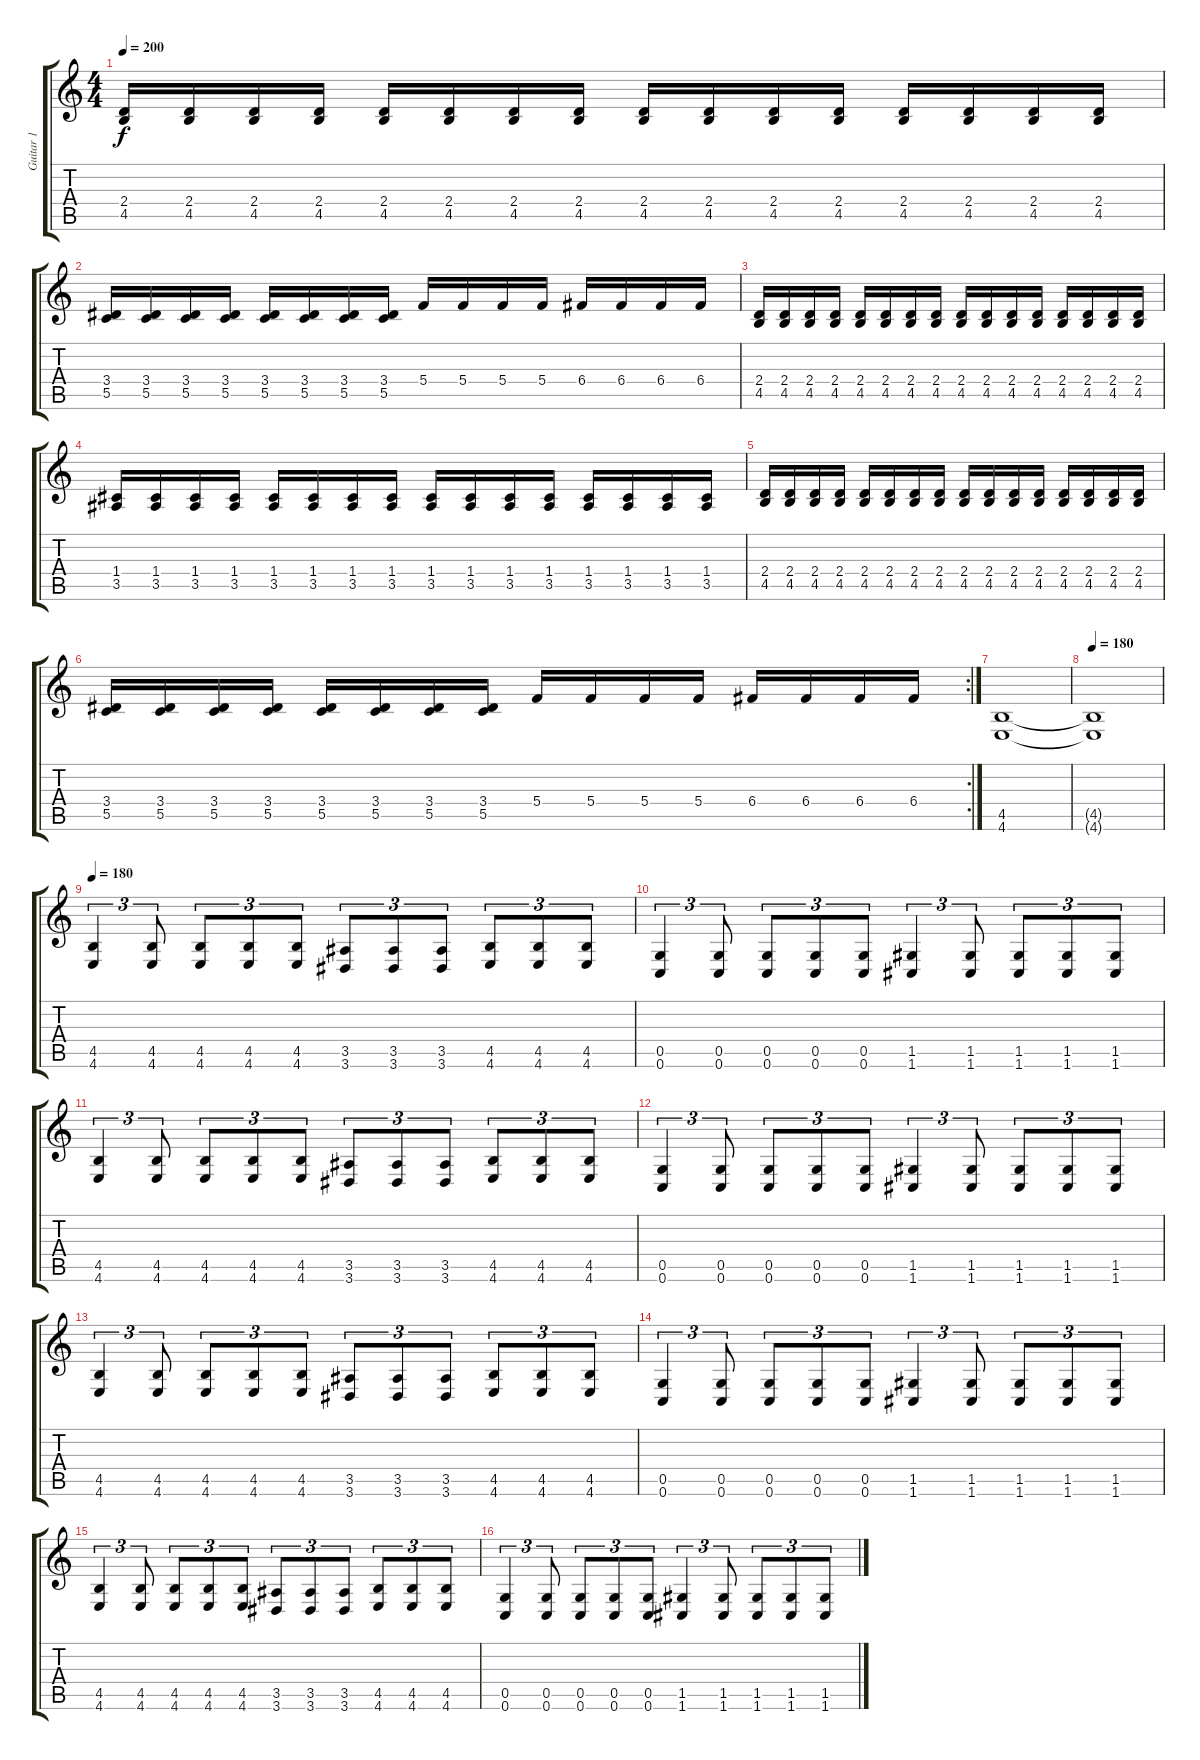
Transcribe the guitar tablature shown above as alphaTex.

\track ("Guitar 1" "Guitar 1") {instrument overdrivenguitar}
\staff {score tabs}
\tuning (D4 A3 F3 C3 G2 C2) {hide}
\ts (4 4)
\tempo 200
\clef g2
\ks c
(2.4 4.5).16{dy f} (2.4 4.5).16 (2.4 4.5).16 (2.4 4.5).16 (2.4 4.5).16 (2.4 4.5).16 (2.4 4.5).16 (2.4 4.5).16 (2.4 4.5).16 (2.4 4.5).16 (2.4 4.5).16 (2.4 4.5).16 (2.4 4.5).16 (2.4 4.5).16 (2.4 4.5).16 (2.4 4.5).16 |
(3.4 5.5).16 (3.4 5.5).16 (3.4 5.5).16 (3.4 5.5).16 (3.4 5.5).16 (3.4 5.5).16 (3.4 5.5).16 (3.4 5.5).16 5.4.16 5.4.16 5.4.16 5.4.16 6.4.16 6.4.16 6.4.16 6.4.16 |
(2.4 4.5).16 (2.4 4.5).16 (2.4 4.5).16 (2.4 4.5).16 (2.4 4.5).16 (2.4 4.5).16 (2.4 4.5).16 (2.4 4.5).16 (2.4 4.5).16 (2.4 4.5).16 (2.4 4.5).16 (2.4 4.5).16 (2.4 4.5).16 (2.4 4.5).16 (2.4 4.5).16 (2.4 4.5).16 |
(1.4 3.5).16 (1.4 3.5).16 (1.4 3.5).16 (1.4 3.5).16 (1.4 3.5).16 (1.4 3.5).16 (1.4 3.5).16 (1.4 3.5).16 (1.4 3.5).16 (1.4 3.5).16 (1.4 3.5).16 (1.4 3.5).16 (1.4 3.5).16 (1.4 3.5).16 (1.4 3.5).16 (1.4 3.5).16 |
(2.4 4.5).16 (2.4 4.5).16 (2.4 4.5).16 (2.4 4.5).16 (2.4 4.5).16 (2.4 4.5).16 (2.4 4.5).16 (2.4 4.5).16 (2.4 4.5).16 (2.4 4.5).16 (2.4 4.5).16 (2.4 4.5).16 (2.4 4.5).16 (2.4 4.5).16 (2.4 4.5).16 (2.4 4.5).16 |
\rc 2
(3.4 5.5).16 (3.4 5.5).16 (3.4 5.5).16 (3.4 5.5).16 (3.4 5.5).16 (3.4 5.5).16 (3.4 5.5).16 (3.4 5.5).16 5.4.16 5.4.16 5.4.16 5.4.16 6.4.16 6.4.16 6.4.16 6.4.16 |
(4.5 4.6).1 |
\tempo 180
(4.5{t} 4.6{t}).1 |
\tempo 180
(4.5 4.6).4{tu (3 2)} (4.5 4.6).8{tu (3 2)} (4.5 4.6).8{tu (3 2)} (4.5 4.6).8{tu (3 2)} (4.5 4.6).8{tu (3 2)} (3.5 3.6).8{tu (3 2)} (3.5 3.6).8{tu (3 2)} (3.5 3.6).8{tu (3 2)} (4.5 4.6).8{tu (3 2)} (4.5 4.6).8{tu (3 2)} (4.5 4.6).8{tu (3 2)} |
(0.5 0.6).4{tu (3 2)} (0.5 0.6).8{tu (3 2)} (0.5 0.6).8{tu (3 2)} (0.5 0.6).8{tu (3 2)} (0.5 0.6).8{tu (3 2)} (1.5 1.6).4{tu (3 2)} (1.5 1.6).8{tu (3 2)} (1.5 1.6).8{tu (3 2)} (1.5 1.6).8{tu (3 2)} (1.5 1.6).8{tu (3 2)} |
(4.5 4.6).4{tu (3 2)} (4.5 4.6).8{tu (3 2)} (4.5 4.6).8{tu (3 2)} (4.5 4.6).8{tu (3 2)} (4.5 4.6).8{tu (3 2)} (3.5 3.6).8{tu (3 2)} (3.5 3.6).8{tu (3 2)} (3.5 3.6).8{tu (3 2)} (4.5 4.6).8{tu (3 2)} (4.5 4.6).8{tu (3 2)} (4.5 4.6).8{tu (3 2)} |
(0.5 0.6).4{tu (3 2)} (0.5 0.6).8{tu (3 2)} (0.5 0.6).8{tu (3 2)} (0.5 0.6).8{tu (3 2)} (0.5 0.6).8{tu (3 2)} (1.5 1.6).4{tu (3 2)} (1.5 1.6).8{tu (3 2)} (1.5 1.6).8{tu (3 2)} (1.5 1.6).8{tu (3 2)} (1.5 1.6).8{tu (3 2)} |
(4.5 4.6).4{tu (3 2)} (4.5 4.6).8{tu (3 2)} (4.5 4.6).8{tu (3 2)} (4.5 4.6).8{tu (3 2)} (4.5 4.6).8{tu (3 2)} (3.5 3.6).8{tu (3 2)} (3.5 3.6).8{tu (3 2)} (3.5 3.6).8{tu (3 2)} (4.5 4.6).8{tu (3 2)} (4.5 4.6).8{tu (3 2)} (4.5 4.6).8{tu (3 2)} |
(0.5 0.6).4{tu (3 2)} (0.5 0.6).8{tu (3 2)} (0.5 0.6).8{tu (3 2)} (0.5 0.6).8{tu (3 2)} (0.5 0.6).8{tu (3 2)} (1.5 1.6).4{tu (3 2)} (1.5 1.6).8{tu (3 2)} (1.5 1.6).8{tu (3 2)} (1.5 1.6).8{tu (3 2)} (1.5 1.6).8{tu (3 2)} |
(4.5 4.6).4{tu (3 2)} (4.5 4.6).8{tu (3 2)} (4.5 4.6).8{tu (3 2)} (4.5 4.6).8{tu (3 2)} (4.5 4.6).8{tu (3 2)} (3.5 3.6).8{tu (3 2)} (3.5 3.6).8{tu (3 2)} (3.5 3.6).8{tu (3 2)} (4.5 4.6).8{tu (3 2)} (4.5 4.6).8{tu (3 2)} (4.5 4.6).8{tu (3 2)} |
(0.5 0.6).4{tu (3 2)} (0.5 0.6).8{tu (3 2)} (0.5 0.6).8{tu (3 2)} (0.5 0.6).8{tu (3 2)} (0.5 0.6).8{tu (3 2)} (1.5 1.6).4{tu (3 2)} (1.5 1.6).8{tu (3 2)} (1.5 1.6).8{tu (3 2)} (1.5 1.6).8{tu (3 2)} (1.5 1.6).8{tu (3 2)}
